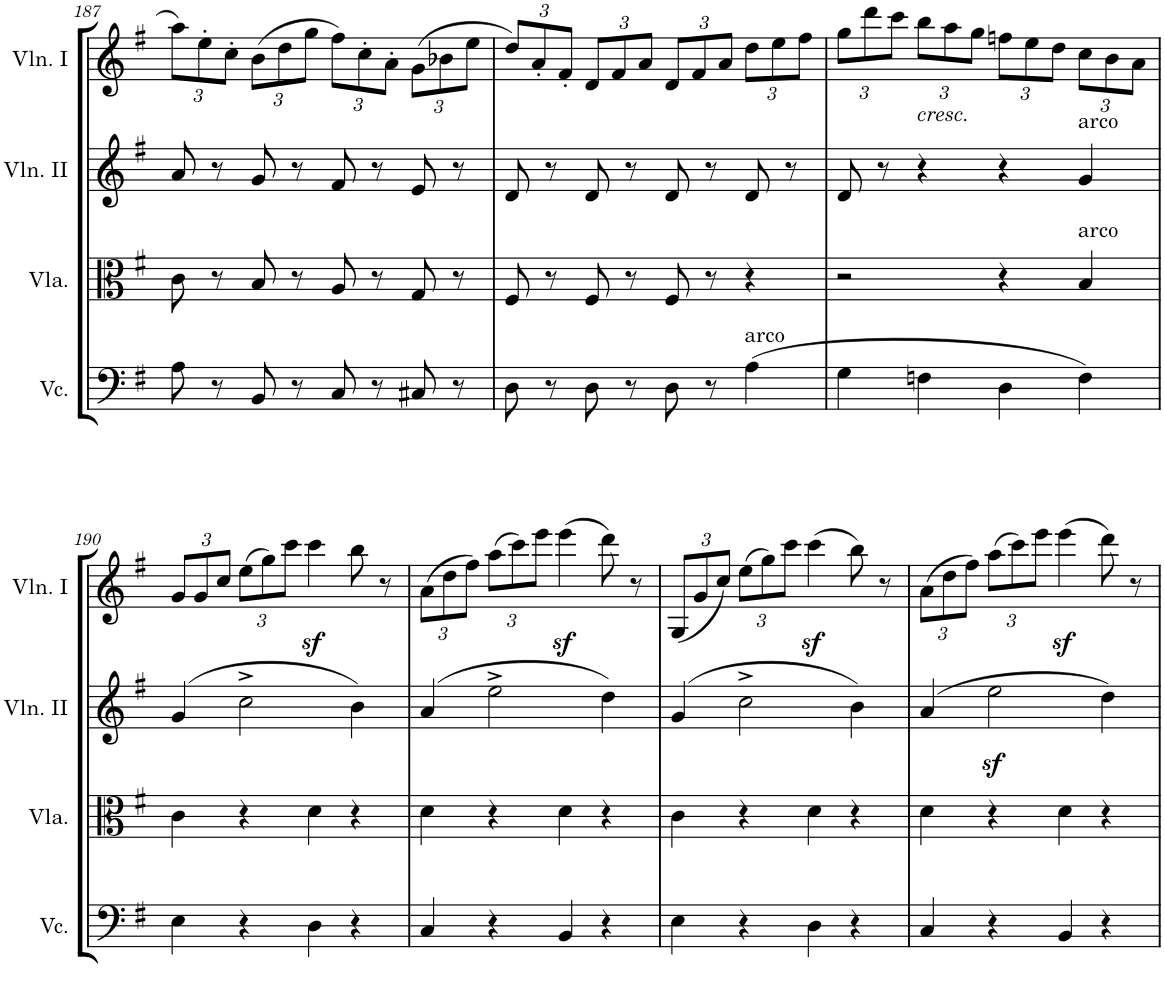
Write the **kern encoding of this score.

**kern	**kern	**kern	**kern
*part4	*part3	*part2	*part1
*staff4	*staff3	*staff2	*staff1
*I"Violoncellos	*I"Violas	*I"Violins II	*I"Violins I
*I'Vc.	*I'Vla.	*I'Vln. II	*I'Vln. I
!!LO:PB:g=z
*clefF4	*clefC3	*clefG2	*clefG2
*k[f#]	*k[f#]	*k[f#]	*k[f#]
*M4/4	*M4/4	*M4/4	*M4/4
*	*	*	*Xbrackettup
=187	=187	=187	=187
8A\	8c\	8a/	12aa\L
.	.	.	12ee'\
8r	8r	8r	.
.	.	.	12cc'\J
8BB/	8B/	8g/	(12b\L
.	.	.	12dd\
8r	8r	8r	.
.	.	.	12gg\J
8C/	8A/	8f#/	12ff#\L)
.	.	.	12cc'\
8r	8r	8r	.
.	.	.	12a'\J
8C#X/	8G/	8e/	(12g\L
.	.	.	12b-X\
8r	8r	8r	.
.	.	.	12ee\J
=188	=188	=188	=188
8D\	8F#/	8d/	12dd/L)
.	.	.	12a'/
8r	8r	8r	.
.	.	.	12f#'/J
8D\	8F#/	8d/	12d/L
.	.	.	12f#/
8r	8r	8r	.
.	.	.	12a/J
8D\	8F#/	8d/	12d/L
.	.	.	12f#/
8r	8r	8r	.
.	.	.	12a/J
!LO:TX:a:t=arco	!	!	!
(4A\	4r	8d/	12dd\L
.	.	.	12ee\
.	.	8r	.
.	.	.	12ff#\J
=189	=189	=189	=189
4G\	2r	8d/	12gg\L
.	.	.	12ddd\
.	.	8r	.
.	.	.	12ccc\J
!	!	!	!LO:TX:b:i:t=cresc.
4Fn\	.	4r	12bb\L
.	.	.	12aa\
.	.	.	12gg\J
4D\	4r	4r	12ffn\L
.	.	.	12ee\
.	.	.	12dd\J
!	!	!LO:TX:a:t=arco	!
!	!LO:TX:a:t=arco	!	!
4F\)	4B/	4g/	12cc\L
.	.	.	12b\
.	.	.	12a\J
!!LO:LB:g=z
=190	=190	=190	=190
4E\	4c\	(4g/	12g/L
.	.	.	12g/
.	.	.	12cc/J
4r	4r	2cc^\	(12ee\L
.	.	.	12gg\)
.	.	.	12ccc\J
4D\	4d\	.	4cccz<\
4r	4r	4b\)	8bb\
.	.	.	8r
=191	=191	=191	=191
4C/	4d\	(4a/	(12a\L
.	.	.	12dd\
.	.	.	12ff#\J)
4r	4r	2ee^\	(12aa\L
.	.	.	12ccc\)
.	.	.	12eee\J
4BB/	4d\	.	(4eeez<\
4r	4r	4dd\)	8ddd\)
.	.	.	8r
=192	=192	=192	=192
4E\	4c\	(4g/	(12G/L
.	.	.	12g/
.	.	.	12cc/J)
4r	4r	2cc^\	(12ee\L
.	.	.	12gg\)
.	.	.	12ccc\J
4D\	4d\	.	(4cccz<\
4r	4r	4b\)	8bb\)
.	.	.	8r
=193	=193	=193	=193
4C/	4d\	(4a/	(12a\L
.	.	.	12dd\
.	.	.	12ff#\J)
4r	4r	2eez<\	(12aa\L
.	.	.	12ccc\)
.	.	.	12eee\J
4BB/	4d\	.	(4eeez<\
4r	4r	4dd\)	8ddd\)
.	.	.	8r
=	=	=	=
*-	*-	*-	*-
